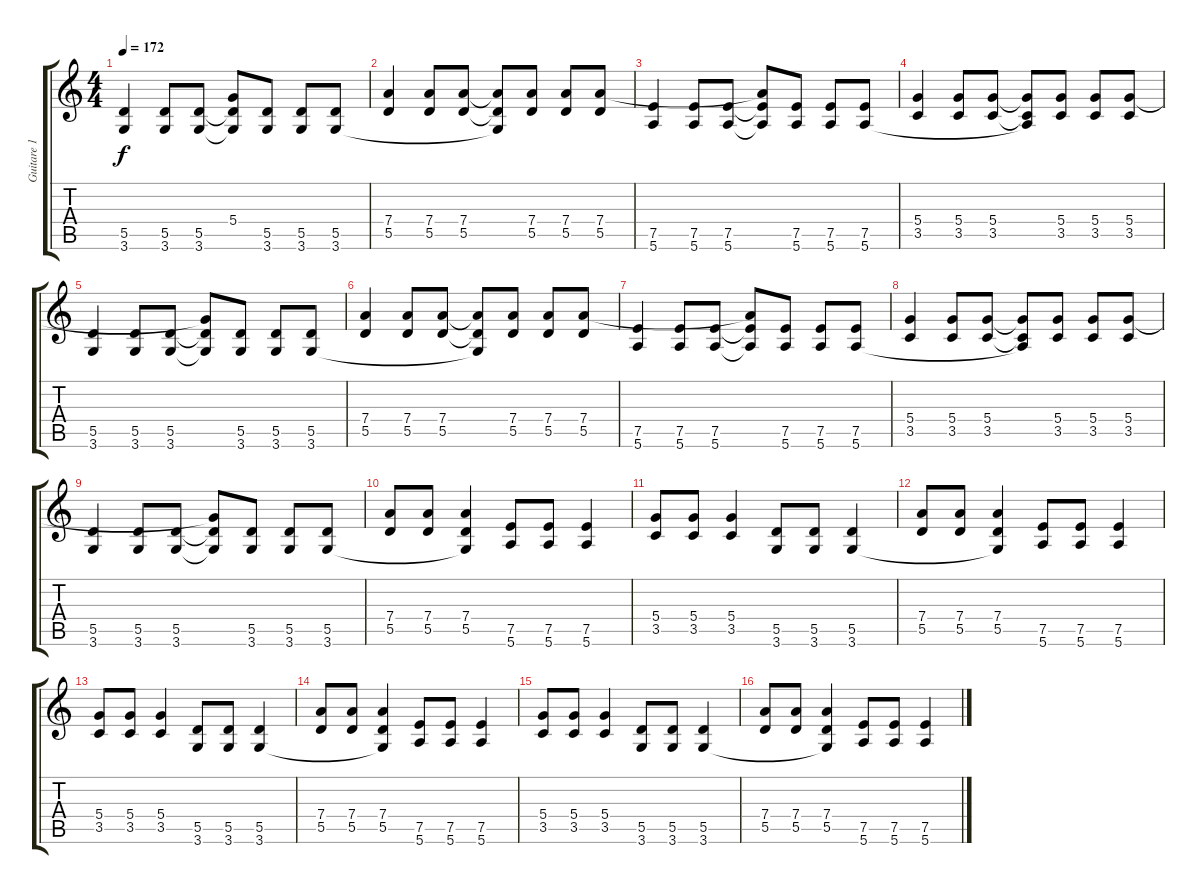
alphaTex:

\track ("Guitare 1" "Guitare 1") {instrument overdrivenguitar}
\staff {score tabs}
\tuning (E4 B3 G3 D3 A2 E2) {hide}
\ts (4 4)
\tempo 172
\clef g2
\ks c
(5.5 3.6).4{dy f} (5.5 3.6).8 (5.5 3.6).8 (5.4{t} 5.5{t} 3.6{t}).8 (5.5 3.6).8 (5.5 3.6).8 (5.5 3.6).8 |
(7.4 5.5).4 (7.4 5.5).8 (7.4 5.5).8 (7.4{t} 5.5{t} 3.6{t}).8 (7.4 5.5).8 (7.4 5.5).8 (7.4 5.5).8 |
(7.5 5.6).4 (7.5 5.6).8 (7.5 5.6).8 (7.4{t} 7.5{t} 5.6{t}).8 (7.5 5.6).8 (7.5 5.6).8 (7.5 5.6).8 |
(5.4 3.5).4 (5.4 3.5).8 (5.4 3.5).8 (5.4{t} 3.5{t} 5.6{t}).8 (5.4 3.5).8 (5.4 3.5).8 (5.4 3.5).8 |
(5.5 3.6).4 (5.5 3.6).8 (5.5 3.6).8 (5.4{t} 5.5{t} 3.6{t}).8 (5.5 3.6).8 (5.5 3.6).8 (5.5 3.6).8 |
(7.4 5.5).4 (7.4 5.5).8 (7.4 5.5).8 (7.4{t} 5.5{t} 3.6{t}).8 (7.4 5.5).8 (7.4 5.5).8 (7.4 5.5).8 |
(7.5 5.6).4 (7.5 5.6).8 (7.5 5.6).8 (7.4{t} 7.5{t} 5.6{t}).8 (7.5 5.6).8 (7.5 5.6).8 (7.5 5.6).8 |
(5.4 3.5).4 (5.4 3.5).8 (5.4 3.5).8 (5.4{t} 3.5{t} 5.6{t}).8 (5.4 3.5).8 (5.4 3.5).8 (5.4 3.5).8 |
(5.5 3.6).4 (5.5 3.6).8 (5.5 3.6).8 (5.4{t} 5.5{t} 3.6{t}).8 (5.5 3.6).8 (5.5 3.6).8 (5.5 3.6).8 |
(7.4 5.5).8 (7.4 5.5).8 (7.4 5.5 3.6{t}).4 (7.5 5.6).8 (7.5 5.6).8 (7.5 5.6).4 |
(5.4 3.5).8 (5.4 3.5).8 (5.4 3.5).4 (5.5 3.6).8 (5.5 3.6).8 (5.5 3.6).4 |
(7.4 5.5).8 (7.4 5.5).8 (7.4 5.5 3.6{t}).4 (7.5 5.6).8 (7.5 5.6).8 (7.5 5.6).4 |
(5.4 3.5).8 (5.4 3.5).8 (5.4 3.5).4 (5.5 3.6).8 (5.5 3.6).8 (5.5 3.6).4 |
(7.4 5.5).8 (7.4 5.5).8 (7.4 5.5 3.6{t}).4 (7.5 5.6).8 (7.5 5.6).8 (7.5 5.6).4 |
(5.4 3.5).8 (5.4 3.5).8 (5.4 3.5).4 (5.5 3.6).8 (5.5 3.6).8 (5.5 3.6).4 |
(7.4 5.5).8 (7.4 5.5).8 (7.4 5.5 3.6{t}).4 (7.5 5.6).8 (7.5 5.6).8 (7.5 5.6).4
